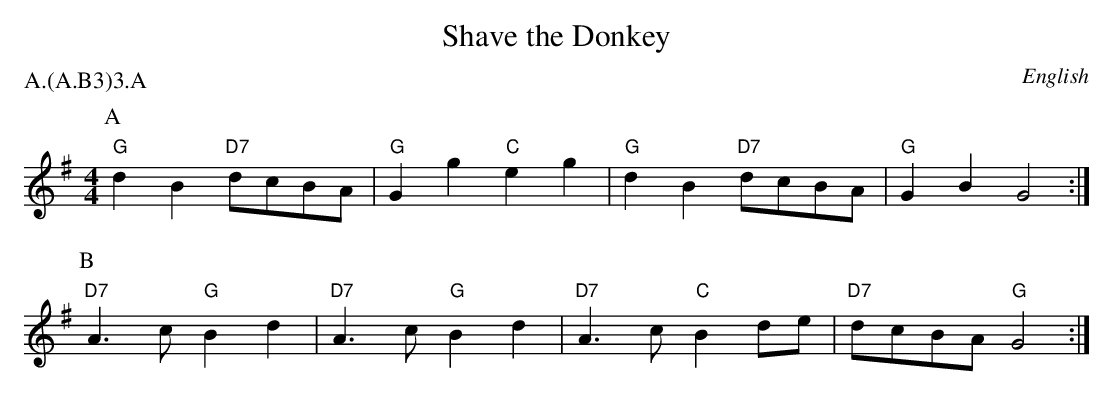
X:1
T:Shave the Donkey
M:4/4
O:English
P:A.(A.B3)3.A
K:G
P:A
"G" d2 B2 "D7" dcBA | "G" G2 g2 "C" e2 g2 |\
"G" d2 B2 "D7" dcBA | "G" G2 B2 G4 :|
P:B
"D7" A3 c "G" B2 d2 | "D7" A3 c "G"  B2 d2 |\
"D7" A3 c "C" B2 de | "D7" dcBA  "G" G4 :|
